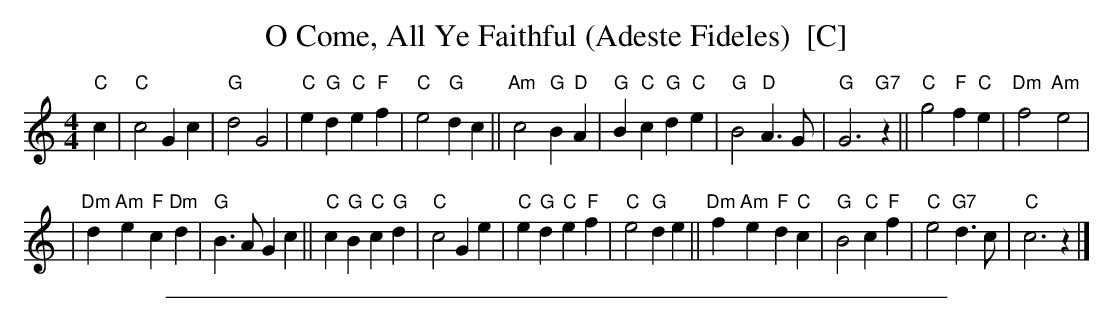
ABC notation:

X:1
T: O Come, All Ye Faithful (Adeste Fideles)  [C]
M:4/4
L:1/4
K:C
"C"c \
| "C"c2 G c | "G"d2 G2 | "C"e "G"d "C"e "F"f | "C"e2 "G"d c || "Am"c2 "G"B "D"A \
| "G"B "C"c "G"d "C"e | "G"B2 "D"A>G | "G"G3 "G7"z || "C"g2 "F"f "C"e | "Dm"f2 "Am"e2 |
| "Dm"d "Am"e "F"c "Dm"d | "G"B>A G c || "C"c "G"B "C"c "G"d | "C"c2 G e | "C"e "G"d "C"e "F"f \
| "C"e2 "G"d e || "Dm"f "Am"e "F"d "C"c | "G"B2 "C"c "F"f | "C"e2 "G7"d>c | "C"c3 z |]
